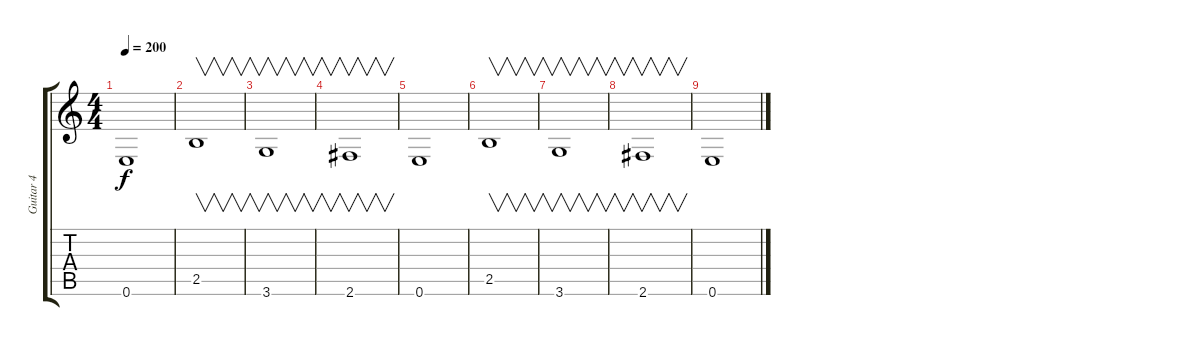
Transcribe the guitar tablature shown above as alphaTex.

\track ("Guitar 4" "Guitar 4") {instrument distortionguitar}
\staff {score tabs}
\tuning (E4 B3 G3 D3 A2 E2) {hide}
\ts (4 4)
\tempo 200
\clef g2
\ks c
0.6.1{dy f} |
2.5.1{v} |
3.6.1{v} |
2.6.1{v} |
0.6.1 |
2.5.1{v} |
3.6.1{v} |
2.6.1{v} |
0.6.1
